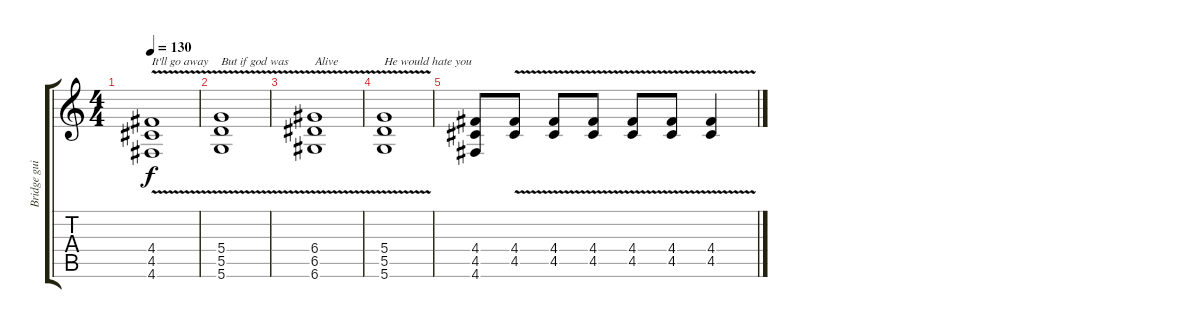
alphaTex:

\track ("Bridge guitar" "Bridge gui") {instrument electricguitarclean}
\staff {score tabs}
\tuning (E4 B3 G3 D3 A2 D2) {hide}
\ts (4 4)
\tempo 130
\clef g2
\ks c
(4.4{v} 4.5{v} 4.6{v}).1{txt "It'll go away" dy f} |
(5.4{v} 5.5{v} 5.6{v}).1{txt "But if god was"} |
(6.4{v} 6.5{v} 6.6{v}).1{txt "Alive"} |
(5.4{v} 5.5{v} 5.6{v}).1{txt "He would hate you"} |
(4.4 4.5 4.6).8 (4.4{v} 4.5{v}).8{instrument lead5charang} (4.4{v} 4.5{v}).8 (4.4{v} 4.5{v}).8 (4.4{v} 4.5{v}).8 (4.4{v} 4.5{v}).8 (4.4{v} 4.5{v}).4
